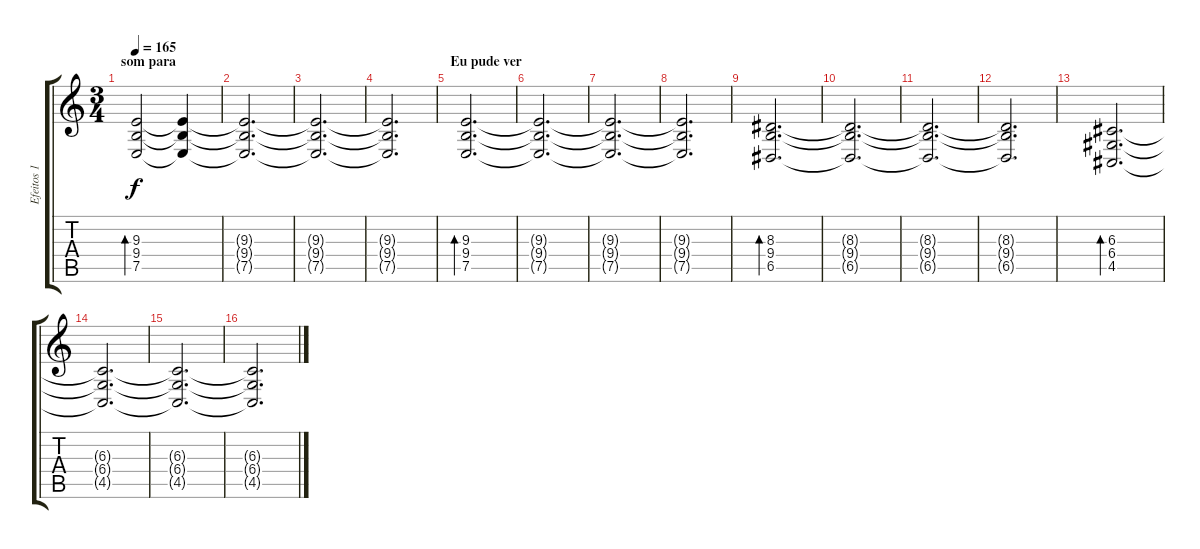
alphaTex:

\track ("Efeitos 1" "Efeitos 1") {instrument electricpiano1}
\staff {score tabs}
\tuning (E4 B3 G3 D3 A2 E2) {hide}
\ts (3 4)
\section ("" "som para")
\tempo 165
\clef g2
\ks c
(9.3 9.4 7.5).2{bd 120 dy f volume 3} (9.3{t} 9.4{t} 7.5{t}).4{volume 8} |
(9.3{t} 9.4{t} 7.5{t}).2{d} |
(9.3{t} 9.4{t} 7.5{t}).2{d} |
(9.3{t} 9.4{t} 7.5{t}).2{d} |
\section ("" "Eu pude ver")
(9.3 9.4 7.5).2{d bd 120 volume 8} |
(9.3{t} 9.4{t} 7.5{t}).2{d} |
(9.3{t} 9.4{t} 7.5{t}).2{d} |
(9.3{t} 9.4{t} 7.5{t}).2{d} |
(8.3 9.4 6.5).2{d bd 120} |
(8.3{t} 9.4{t} 6.5{t}).2{d} |
(8.3{t} 9.4{t} 6.5{t}).2{d} |
(8.3{t} 9.4{t} 6.5{t}).2{d} |
(6.3 6.4 4.5).2{d bd 120} |
(6.3{t} 6.4{t} 4.5{t}).2{d} |
(6.3{t} 6.4{t} 4.5{t}).2{d} |
(6.3{t} 6.4{t} 4.5{t}).2{d}
